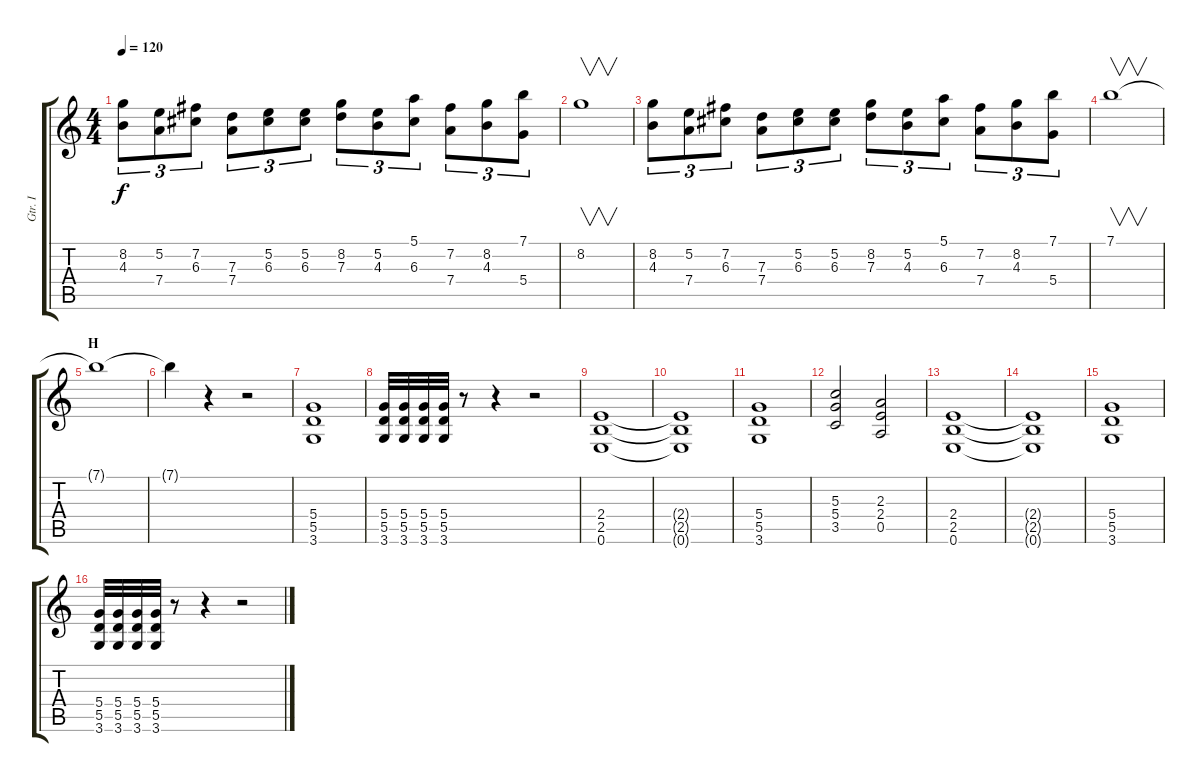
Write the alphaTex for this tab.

\track ("Gtr. I" "Gtr. I") {instrument distortionguitar}
\staff {score tabs}
\tuning (E4 B3 G3 D3 A2 E2) {hide}
\ts (4 4)
\tempo 120
\clef g2
\ks c
(8.2 4.3).8{tu (3 2) dy f} (5.2 7.4).8{tu (3 2)} (7.2 6.3).8{tu (3 2)} (7.3 7.4).8{tu (3 2)} (5.2 6.3).8{tu (3 2)} (5.2 6.3).8{tu (3 2)} (8.2 7.3).8{tu (3 2)} (5.2 4.3).8{tu (3 2)} (5.1 6.3).8{tu (3 2)} (7.2 7.4).8{tu (3 2)} (8.2 4.3).8{tu (3 2)} (7.1 5.4).8{tu (3 2)} |
8.2.1{v} |
(8.2 4.3).8{tu (3 2)} (5.2 7.4).8{tu (3 2)} (7.2 6.3).8{tu (3 2)} (7.3 7.4).8{tu (3 2)} (5.2 6.3).8{tu (3 2)} (5.2 6.3).8{tu (3 2)} (8.2 7.3).8{tu (3 2)} (5.2 4.3).8{tu (3 2)} (5.1 6.3).8{tu (3 2)} (7.2 7.4).8{tu (3 2)} (8.2 4.3).8{tu (3 2)} (7.1 5.4).8{tu (3 2)} |
7.1.1{v} |
\section ("" "H")
7.1{t}.1 |
7.1{t}.4 r.4 r.2 |
(5.4 5.5 3.6).1 |
(5.4 5.5 3.6).32 (5.4 5.5 3.6).32 (5.4 5.5 3.6).32 (5.4 5.5 3.6).32 r.8 r.4 r.2 |
(2.4 2.5 0.6).1 |
(2.4{t} 2.5{t} 0.6{t}).1 |
(5.4 5.5 3.6).1 |
(5.3 5.4 3.5).2 (2.3 2.4 0.5).2 |
(2.4 2.5 0.6).1 |
(2.4{t} 2.5{t} 0.6{t}).1 |
(5.4 5.5 3.6).1 |
(5.4 5.5 3.6).32 (5.4 5.5 3.6).32 (5.4 5.5 3.6).32 (5.4 5.5 3.6).32 r.8 r.4 r.2
